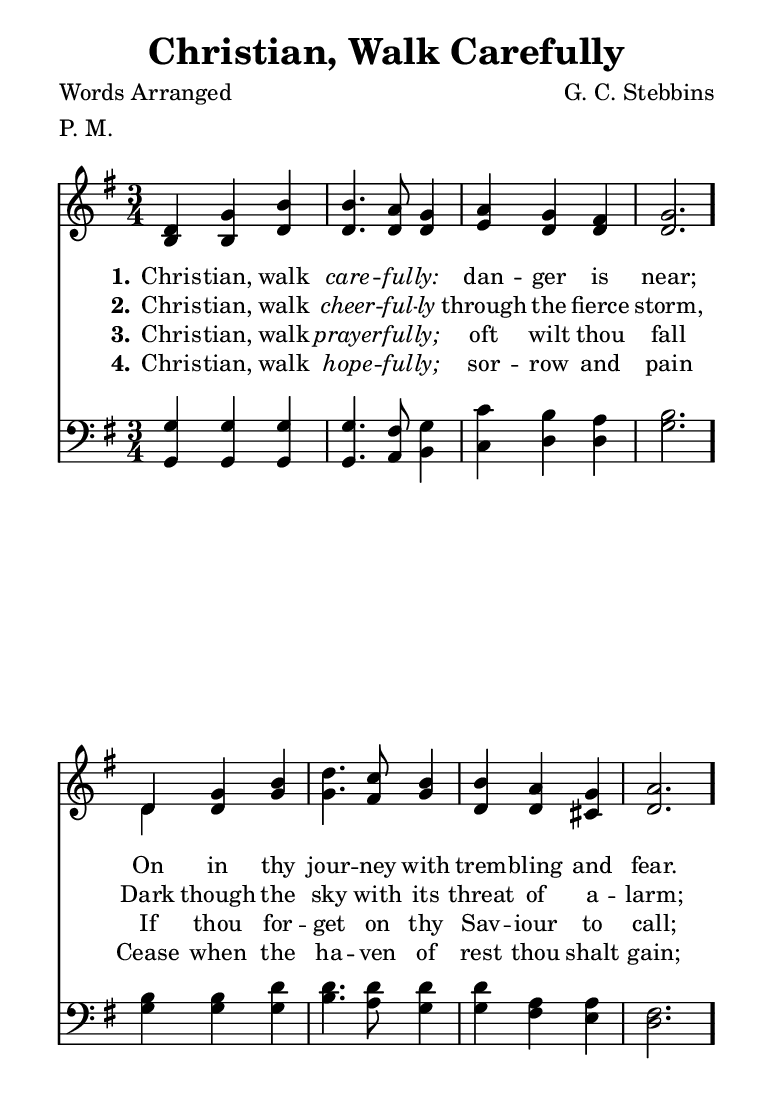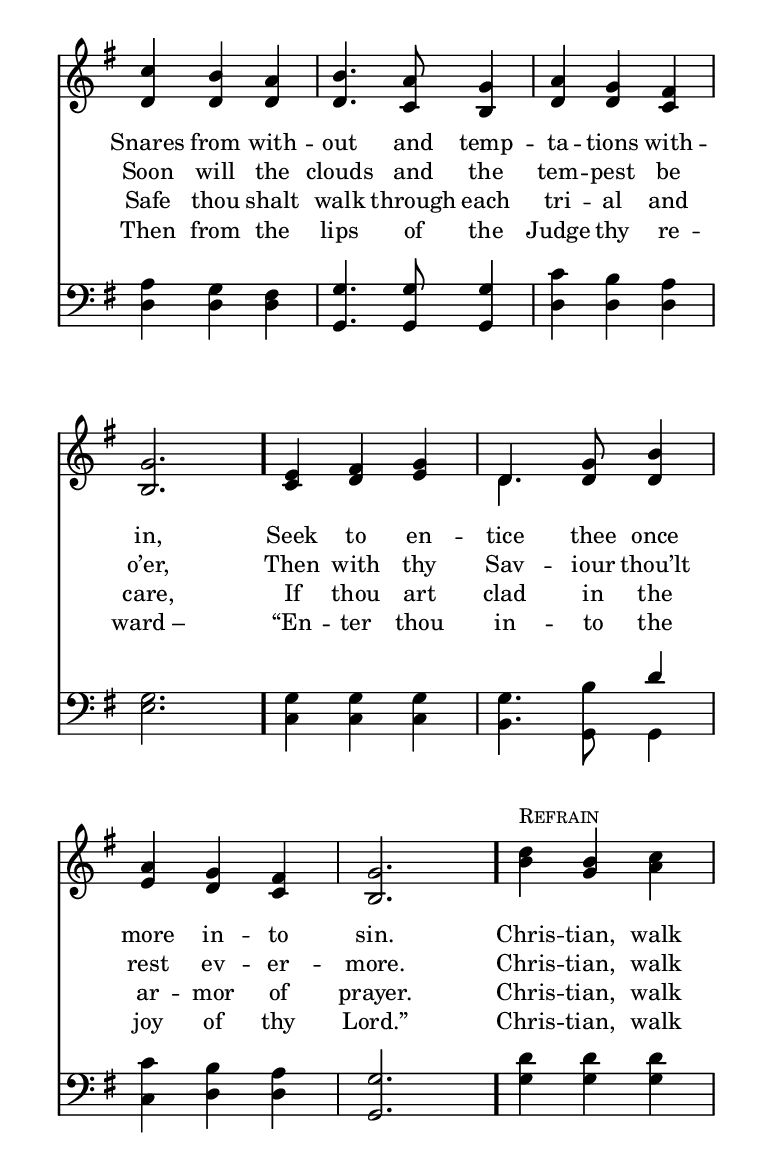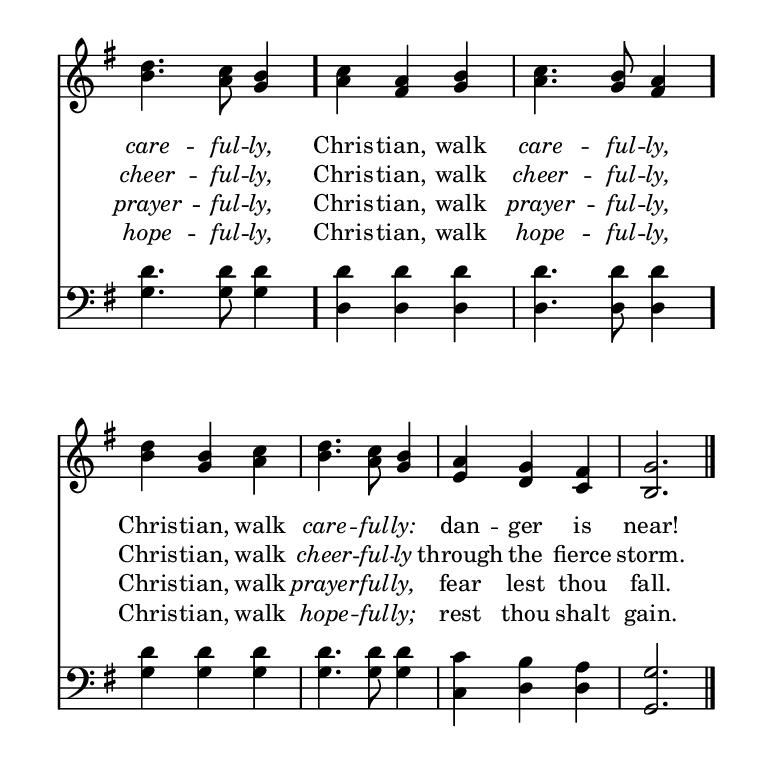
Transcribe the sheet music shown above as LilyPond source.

\include "common/global.ily"
\paper {
  \include "common/paper.ily"
}

\header{
  hymnnumber = "211"
  title = "Christian, Walk Carefully"
  tunename = ""
  meter = "P. M."
  poet = "Words Arranged"
  composer = "G. C. Stebbins"
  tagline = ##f
}

global = {
  \include "common/overrides.ily"
  \override Staff.TimeSignature.style = #'numbered
  \time 3/4
  \override Score.MetronomeMark.transparent = ##t % hide all fermata changes too
  \tempo 4=90
  \key g \major
  \autoBeamOff
}

patternA = { c4 c c | c4. c8 c4 | c c c | c2. }

notesSoprano = {
\global
\relative c' {

  \changePitch \patternA { d g b | b a g | a g fis | g }
  \changePitch \patternA { d g b | d c b | b a g | a }
  \changePitch \patternA { c b a | b a g | a g fis | g }
  \changePitch \patternA { e fis g | d g b | a g fis | g }

  << s^\markup { \small \caps "Refrain" }
  \changePitch \patternA { d' b c | d c b } >>
  \changePitch \patternA { c a b | c b a }
  \changePitch \patternA { d b c | d c b | a g fis | g }

  \bar "|."

}
}

notesAlto = {
\global
\relative e' {

  \changePitch \patternA { b b d | d d d | e d d | d }
  \changePitch \patternA { d d g | g fis g | d d cis | d }
  \changePitch \patternA { d d d | d c b | d d c | b }
  \changePitch \patternA { c d e | d d d | e d c | b }

  \changePitch \patternA { b' g a | b a g }
  \changePitch \patternA { a fis g | a g fis }
  \changePitch \patternA { b g a | b a g | e d c | b }

}
}

notesTenor = {
\global
\relative a {

  \changePitch \patternA { g g g | g fis g | c b a | b }
  \changePitch \patternA { b b d | d d d | d a a | fis }
  \changePitch \patternA { a g fis | g g g | c b a | g }
  \changePitch \patternA { g g g | g b d | c b a | g }

  \changePitch \patternA { d' d d | d d d }
  \changePitch \patternA { d d d | d d d }
  \changePitch \patternA { d d d | d d d | c b a | g }

}
}

notesBass = {
\global
\relative f, {

  \changePitch \patternA { g g g | g a b | c d d | g }
  \changePitch \patternA { g g g | b a g | g fis e | d }
  \changePitch \patternA { d d d | g, g g | d' d d | e }
  \changePitch \patternA { c c c | b g g | c d d | g, }

  \changePitch \patternA { g' g g | g g g }
  \changePitch \patternA { d d d | d d d }
  \changePitch \patternA { g g g | g g g | c, d d | g, }

}
}

RefrainA = \lyricmode {

Chris -- tian, walk \italicsOn care -- ful -- ly, \italicsOff \bar "."
Chris -- tian, walk \italicsOn care -- ful -- ly, \italicsOff \bar "."
Chris -- tian, walk \italicsOn care -- ful -- ly: \italicsOff dan -- ger is near! \bar "."

}

wordsA = \lyricmode {
\set stanza = "1."

Chris -- tian, walk \italicsOn care -- ful -- ly: \italicsOff dan -- ger is near; \bar "."
On in thy jour -- ney with trem -- bling and fear. \bar "."
Snares from with -- out and temp -- ta -- tions with -- in, \bar "."
Seek to en -- tice thee once more in -- to sin. \bar "."

\RefrainA

}

RefrainB = \lyricmode {

Chris -- tian, walk \italicsOn cheer -- ful -- ly, \italicsOff
Chris -- tian, walk \italicsOn cheer -- ful -- ly, \italicsOff
Chris -- tian, walk \italicsOn cheer -- ful -- ly \italicsOff through the fierce storm.

}

wordsB = \lyricmode {
\set stanza = "2."

Chris -- tian, walk \italicsOn cheer -- ful -- ly \italicsOff through the fierce storm,
Dark though the sky with its threat of a -- larm;
Soon will the clouds and the tem -- pest be o’er,
Then with thy Sav -- iour thou’lt rest ev -- er -- more.

\RefrainB

}

RefrainC = \lyricmode {

Chris -- tian, walk \italicsOn prayer -- ful -- ly, \italicsOff
Chris -- tian, walk \italicsOn prayer -- ful -- ly, \italicsOff
Chris -- tian, walk \italicsOn prayer -- ful -- ly, \italicsOff fear lest thou fall.

}

wordsC = \lyricmode {
\set stanza = "3."

Chris -- tian, walk \italicsOn prayer -- ful -- ly; \italicsOff oft wilt thou fall
If thou for -- get on thy Sav -- iour to call;
Safe thou shalt walk through each tri -- al and care,
If thou art clad in the ar -- mor of prayer.

\RefrainC

}

RefrainD = \lyricmode {

Chris -- tian, walk \italicsOn hope -- ful -- ly, \italicsOff
Chris -- tian, walk \italicsOn hope -- ful -- ly, \italicsOff
Chris -- tian, walk \italicsOn hope -- ful -- ly; \italicsOff rest thou shalt gain.

}

wordsD = \lyricmode {
\set stanza = "4."

Chris -- tian, walk \italicsOn hope -- ful -- ly; \italicsOff sor -- row and pain
Cease when the ha -- ven of rest thou shalt gain;
Then from the lips of the Judge thy re -- ward_–
“En -- ter thou in -- to the joy of thy Lord.”

\RefrainD

}

\score {
  \context ChoirStaff <<
    \context Staff = upper <<
      \set Staff.autoBeaming = ##f
      \set ChoirStaff.systemStartDelimiter = #'SystemStartBar
      \set ChoirStaff.printPartCombineTexts = ##f
      \partcombine #'(2 . 9) \notesSoprano \notesAlto
      \context NullVoice = sopranos { \voiceOne << \notesSoprano >> }
      \context Lyrics = one   \lyricsto sopranos \wordsA
      \context Lyrics = two   \lyricsto sopranos \wordsB
      \context Lyrics = three \lyricsto sopranos \wordsC
      \context Lyrics = four  \lyricsto sopranos \wordsD
    >>
    \context Staff = men <<
      \set Staff.autoBeaming = ##f
      \clef bass
      \set ChoirStaff.printPartCombineTexts = ##f
      \partcombine #'(2 . 9) \notesTenor \notesBass
    >>
  >>
  \layout {
    \include "common/layout.ily"
  }
  \midi{
    \include "common/midi.ily"
  }
}

\version "2.19.49"  % necessary for upgrading to future LilyPond versions.

% vi:set et ts=2 sw=2 ai nocindent syntax=lilypond:
